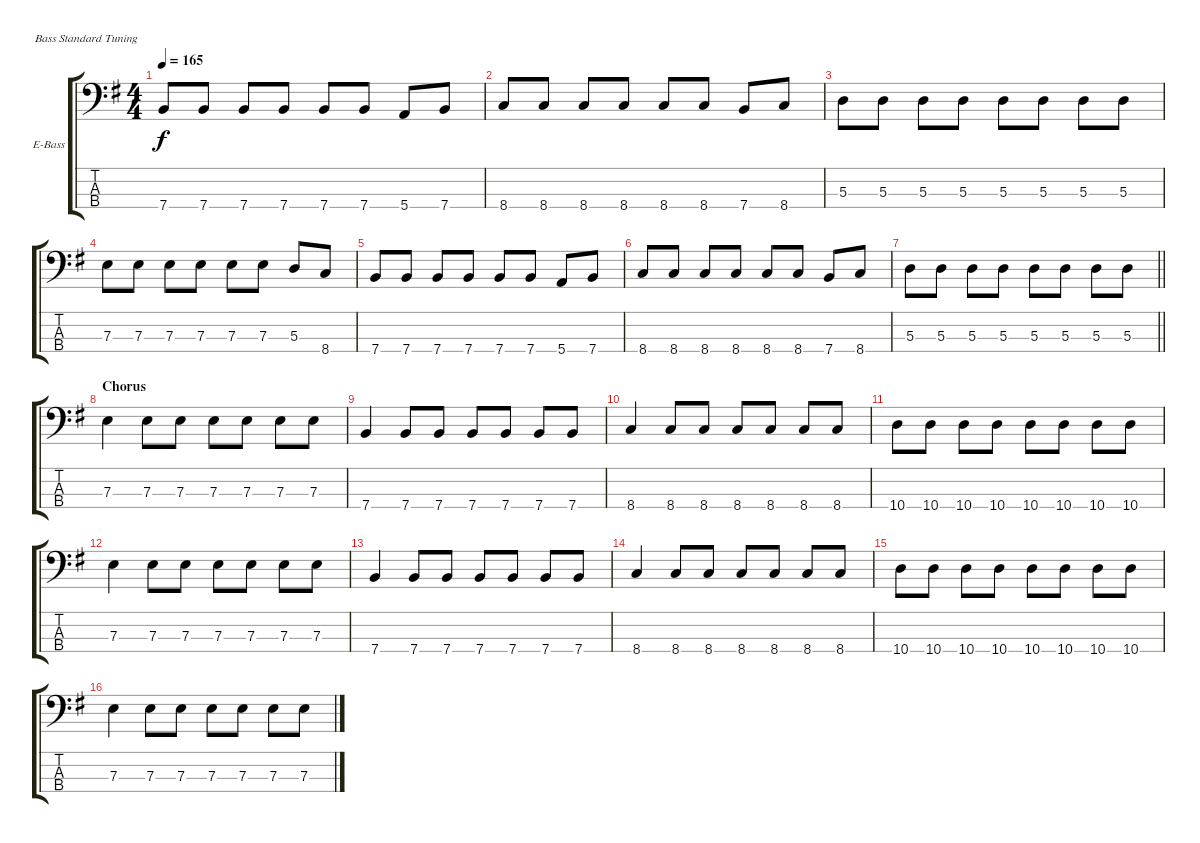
\bracketExtendMode groupsimilarinstruments
\firstSystemTrackNameOrientation horizontal
\otherSystemsTrackNameOrientation horizontal
\track ("Track 4" "E-Bass") {instrument electricbassfinger}
\staff {score tabs}
\tuning (G2 D2 A1 E1)
\ts (4 4)
\tempo 165
\clef f4
\ks eminor
7.4.8{dy f} 7.4.8 7.4.8 7.4.8 7.4.8 7.4.8 5.4.8 7.4.8 |
8.4.8 8.4.8 8.4.8 8.4.8 8.4.8 8.4.8 7.4.8 8.4.8 |
5.3.8 5.3.8 5.3.8 5.3.8 5.3.8 5.3.8 5.3.8 5.3.8 |
7.3.8 7.3.8 7.3.8 7.3.8 7.3.8 7.3.8 5.3.8 8.4.8 |
7.4.8 7.4.8 7.4.8 7.4.8 7.4.8 7.4.8 5.4.8 7.4.8 |
8.4.8 8.4.8 8.4.8 8.4.8 8.4.8 8.4.8 7.4.8 8.4.8 |
\barLineRight lightlight
5.3.8 5.3.8 5.3.8 5.3.8 5.3.8 5.3.8 5.3.8 5.3.8 |
\section ("" "Chorus")
7.3.4 7.3.8 7.3.8 7.3.8 7.3.8 7.3.8 7.3.8 |
7.4.4 7.4.8 7.4.8 7.4.8 7.4.8 7.4.8 7.4.8 |
8.4.4 8.4.8 8.4.8 8.4.8 8.4.8 8.4.8 8.4.8 |
10.4.8 10.4.8 10.4.8 10.4.8 10.4.8 10.4.8 10.4.8 10.4.8 |
7.3.4 7.3.8 7.3.8 7.3.8 7.3.8 7.3.8 7.3.8 |
7.4.4 7.4.8 7.4.8 7.4.8 7.4.8 7.4.8 7.4.8 |
8.4.4 8.4.8 8.4.8 8.4.8 8.4.8 8.4.8 8.4.8 |
10.4.8 10.4.8 10.4.8 10.4.8 10.4.8 10.4.8 10.4.8 10.4.8 |
7.3.4 7.3.8 7.3.8 7.3.8 7.3.8 7.3.8 7.3.8
